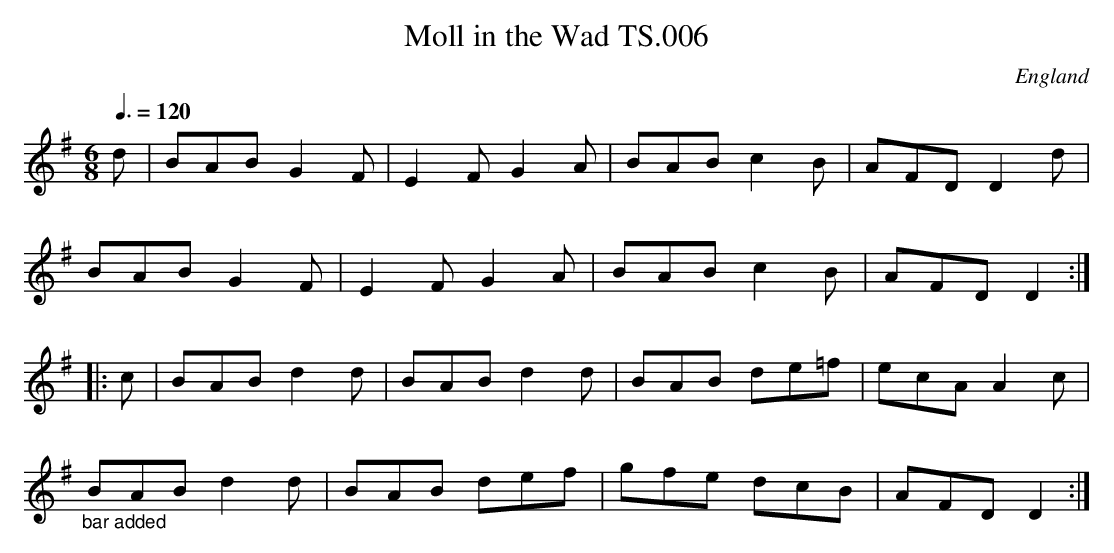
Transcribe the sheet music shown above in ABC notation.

X:1
T:Moll in the Wad TS.006
M:6/8
L:1/8
Q:3/8=120
O:England
K:G major
d|BAB G2F|E2FG2A|BABc2B|AFDD2d|!
BAB G2F|E2FG2A|BABc2B|AFDD2:|!
|:c|BABd2d|BAB d2d|BAB de=f|ecAA2c|!
"_bar added"BABd2d|BAB def|gfe dcB|AFDD2:|]
